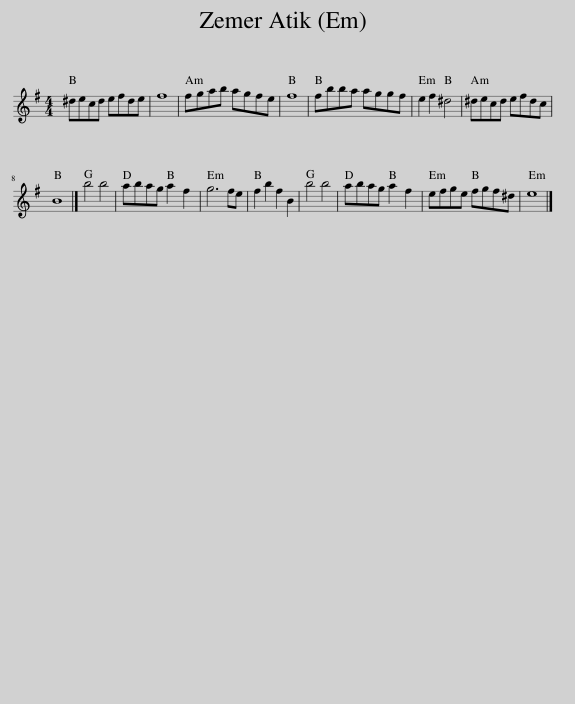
X:1
L:1/8
M:4/4
I:linebreak $
K:Emin
V:1 treble
V:1
 ^decd efde | f8 | fgab agfe | f8 | fbba aggf | %5
 e2 f2 ^d4 | ^decd efdc |$ B8 |] b4 b4 | abag a2 f2 | %10
 g6 fe | f2 b2 f2 B2 | b4 b4 | abag a2 f2 | efge fgf^d | %15
 e8 |] %16
